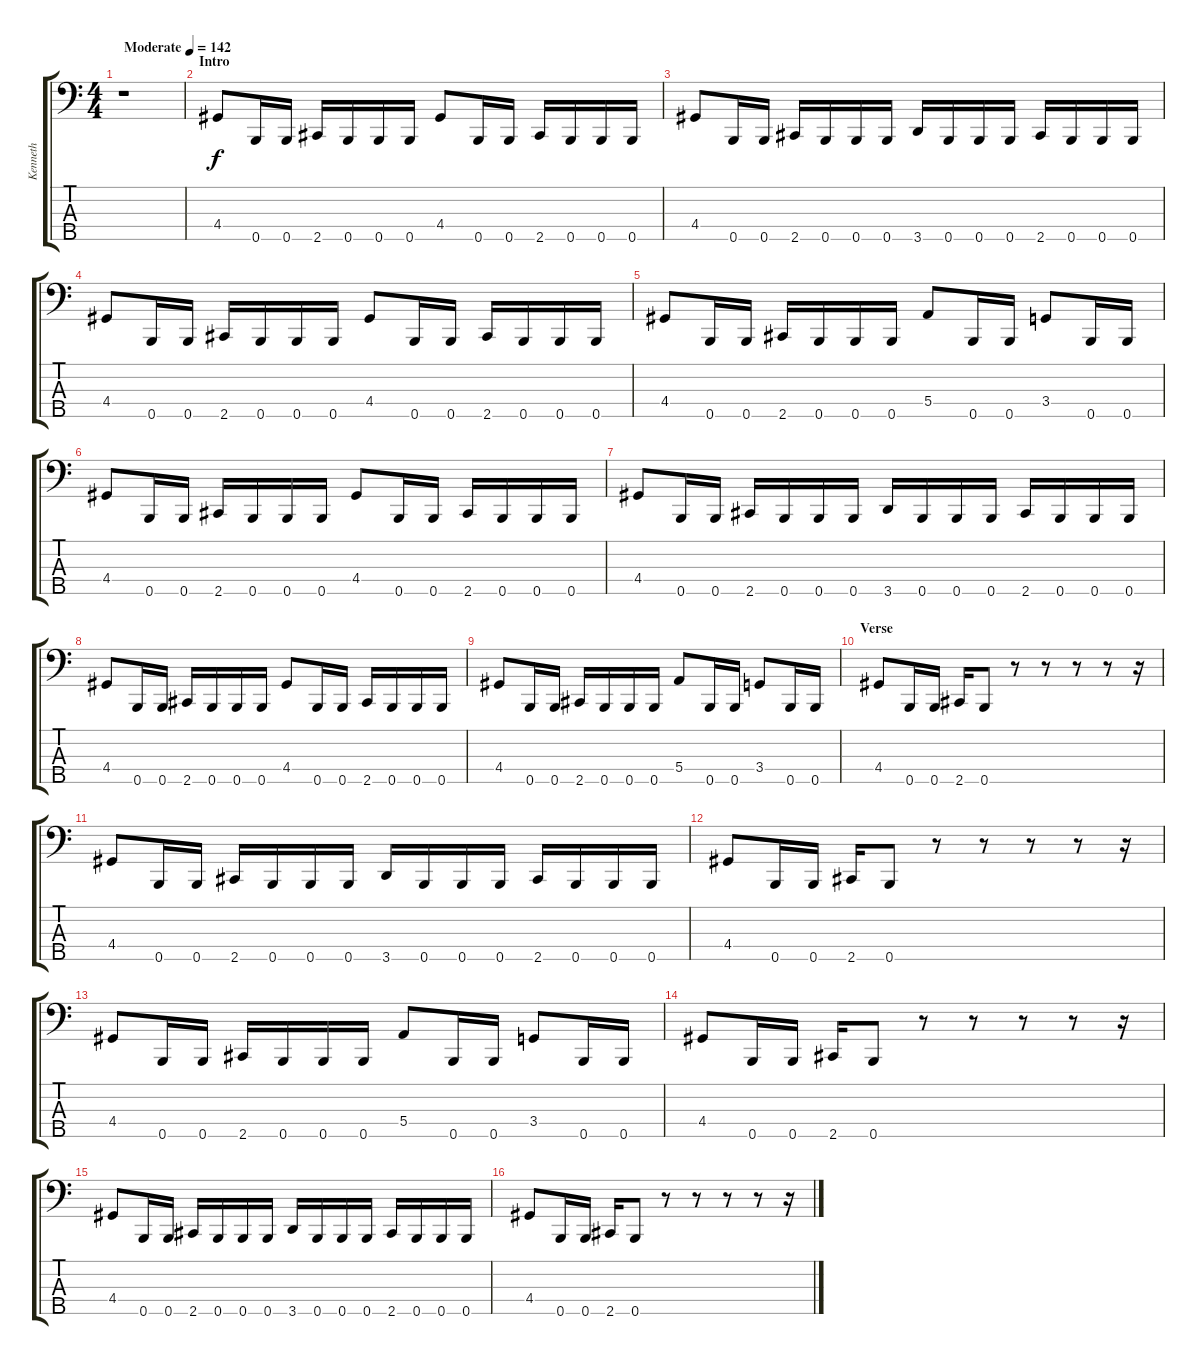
\track ("Kenneth" "Kenneth") {instrument electricbasspick}
\staff {score tabs}
\tuning (G2 D2 A1 E1 B0) {hide}
\ts (4 4)
\tempo (142 "Moderate")
\clef f4
\ks c
r.1{dy f instrument electricbasspick} |
\section ("" "Intro")
4.4.8 0.5.16 0.5.16 2.5.16 0.5.16 0.5.16 0.5.16 4.4.8 0.5.16 0.5.16 2.5.16 0.5.16 0.5.16 0.5.16 |
4.4.8 0.5.16 0.5.16 2.5.16 0.5.16 0.5.16 0.5.16 3.5.16 0.5.16 0.5.16 0.5.16 2.5.16 0.5.16 0.5.16 0.5.16 |
4.4.8 0.5.16 0.5.16 2.5.16 0.5.16 0.5.16 0.5.16 4.4.8 0.5.16 0.5.16 2.5.16 0.5.16 0.5.16 0.5.16 |
4.4.8 0.5.16 0.5.16 2.5.16 0.5.16 0.5.16 0.5.16 5.4.8 0.5.16 0.5.16 3.4.8 0.5.16 0.5.16 |
4.4.8 0.5.16 0.5.16 2.5.16 0.5.16 0.5.16 0.5.16 4.4.8 0.5.16 0.5.16 2.5.16 0.5.16 0.5.16 0.5.16 |
4.4.8 0.5.16 0.5.16 2.5.16 0.5.16 0.5.16 0.5.16 3.5.16 0.5.16 0.5.16 0.5.16 2.5.16 0.5.16 0.5.16 0.5.16 |
4.4.8 0.5.16 0.5.16 2.5.16 0.5.16 0.5.16 0.5.16 4.4.8 0.5.16 0.5.16 2.5.16 0.5.16 0.5.16 0.5.16 |
4.4.8 0.5.16 0.5.16 2.5.16 0.5.16 0.5.16 0.5.16 5.4.8 0.5.16 0.5.16 3.4.8 0.5.16 0.5.16 |
\section ("" "Verse")
4.4.8 0.5.16 0.5.16 2.5.16 0.5.8 r.8 r.8 r.8 r.8 r.16 |
4.4.8 0.5.16 0.5.16 2.5.16 0.5.16 0.5.16 0.5.16 3.5.16 0.5.16 0.5.16 0.5.16 2.5.16 0.5.16 0.5.16 0.5.16 |
4.4.8 0.5.16 0.5.16 2.5.16 0.5.8 r.8 r.8 r.8 r.8 r.16 |
4.4.8 0.5.16 0.5.16 2.5.16 0.5.16 0.5.16 0.5.16 5.4.8 0.5.16 0.5.16 3.4.8 0.5.16 0.5.16 |
4.4.8 0.5.16 0.5.16 2.5.16 0.5.8 r.8 r.8 r.8 r.8 r.16 |
4.4.8 0.5.16 0.5.16 2.5.16 0.5.16 0.5.16 0.5.16 3.5.16 0.5.16 0.5.16 0.5.16 2.5.16 0.5.16 0.5.16 0.5.16 |
4.4.8 0.5.16 0.5.16 2.5.16 0.5.8 r.8 r.8 r.8 r.8 r.16
